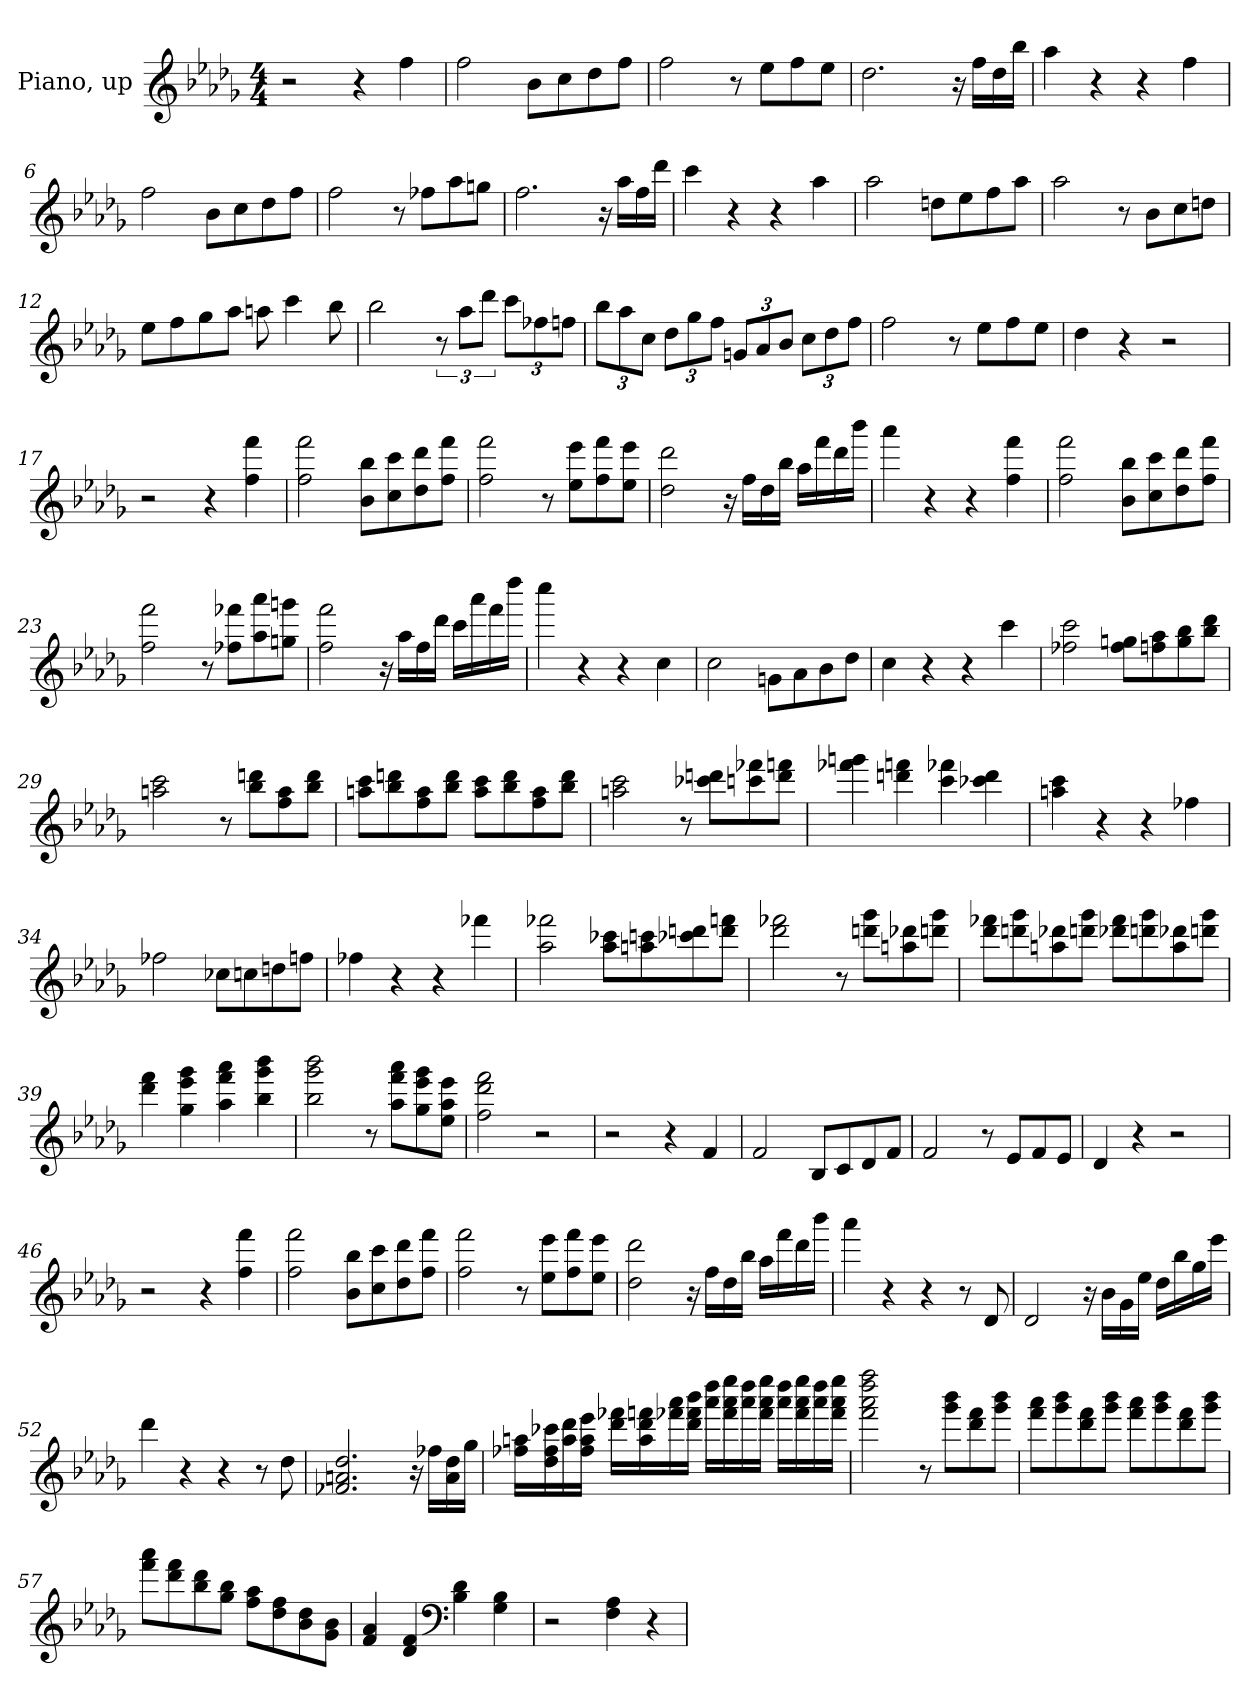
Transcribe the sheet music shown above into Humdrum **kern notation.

**kern
*part1
*staff1
*I"Piano, up
*I'Pno.
*clefG2
*k[b-e-a-d-g-]
*M4/4
*MM60
=1
2r
4r
4ff\
=2
2ff\
8b-\L
8cc\
8dd-\
8ff\J
=3
2ff\
8r
8ee-\L
8ff\
8ee-\J
=4
2.dd-\
16r
16ff\LL
16dd-\
16bb-\JJ
=5
4aa-\
4r
4r
4ff\
=6
2ff\
8b-\L
8cc\
8dd-\
8ff\J
=7
2ff\
8r
8ff-X\L
8aa-\
8ggn\J
!!LO:LB:g=z
=8
2.ff\
16r
16aa-\LL
16ff\
16ddd-\JJ
=9
4ccc\
4r
4r
4aa-\
=10
2aa-\
8ddn\L
8ee-\
8ff\
8aa-\J
=11
2aa-\
8r
8b-\L
8cc\
8ddn\J
=12
8ee-\L
8ff\
8gg-\
8aa-\J
8aan\
4ccc\
8bb-\
=13
2bb-\
12r
12aa-\L
12ddd-\J
*Xbrackettup
12ccc\L
12ff-X\
12ffn\J
!!LO:LB:g=z
=14
12bb-\L
12aa-\
12cc\J
12dd-\L
12gg-\
12ff\J
12gn/L
12a-/
12b-/J
12cc\L
12dd-\
12ff\J
=15
2ff\
8r
8ee-\L
8ff\
8ee-\J
=16
4dd-\
4r
2r
=17
2r
4r
4ff\ 4fff\
=18
2ff\ 2fff\
8b-\ 8bb-\L
8cc\ 8ccc\
8dd-\ 8ddd-\
8ff\ 8fff\J
=19
2ff\ 2fff\
8r
8ee-\ 8eee-\L
8ff\ 8fff\
8ee-\ 8eee-\J
!!LO:LB:g=z
=20
2dd-\ 2ddd-\
16r
16ff\LL
16dd-\
16bb-\JJ
16aa-\LL
16fff\
16ddd-\
16bbb-\JJ
=21
4aaa-\
4r
4r
4ff\ 4fff\
=22
2ff\ 2fff\
8b-\ 8bb-\L
8cc\ 8ccc\
8dd-\ 8ddd-\
8ff\ 8fff\J
=23
2ff\ 2fff\
8r
8ff-X\ 8fff-X\L
8aa-\ 8aaa-\
8ggn\ 8gggn\J
=24
2ff\ 2fff\
16r
16aa-\LL
16ff\
16ddd-\JJ
16ccc\LL
16aaa-\
16fff\
16dddd-\JJ
!!LO:LB:g=z
=25
4cccc\
4r
4r
4cc\
=26
2cc\
8gn\L
8a-\
8b-\
8dd-\J
=27
4cc\
4r
4r
4ccc\
=28
2ff-X\ 2ccc\
8ff-\ 8ggn\L
8ffn\ 8aa-\
8gg\ 8bb-\
8bb-\ 8ddd-\J
=29
2aan\ 2ccc\
8r
8bb-\ 8dddn\L
8ff\ 8aa\
8bb-\ 8ddd\J
=30
8aan\ 8ccc\L
8bb-\ 8dddn\
8ff\ 8aa\
8bb-\ 8ddd\J
8aa\ 8ccc\L
8bb-\ 8ddd\
8ff\ 8aa\
8bb-\ 8ddd\J
!!LO:LB:g=z
=31
2aan\ 2ccc\
8r
8ccc-X\ 8dddn\L
8cccn\ 8fff-X\
8ddd\ 8fffn\J
=32
4fff-X\ 4gggn\
4dddn\ 4fffn\
4ccc\ 4fff-X\
4ccc-X\ 4ddd\
=33
4aan\ 4ccc\
4r
4r
4ff-X\
=34
2ff-X\
8cc-X\L
8ccn\
8ddn\
8ffn\J
=35
4ff-X\
4r
4r
4fff-X\
!!LO:LB:g=z
=36
2aa-\ 2fff-X\
8aa-\ 8ccc-X\L
8aan\ 8cccn\
8ccc-X\ 8dddn\
8ddd\ 8fffn\J
=37
2ddd-\ 2fff-X\
8r
8dddn\ 8ggg-\L
8aan\ 8ddd-X\
8dddn\ 8ggg-\J
=38
8ddd-\ 8fff-X\L
8dddn\ 8ggg-\
8aan\ 8ddd-X\
8dddn\ 8ggg-\J
8ddd-X\ 8fff-\L
8dddn\ 8ggg-\
8aa\ 8ddd-X\
8dddn\ 8ggg-\J
=39
4ddd-\ 4fff\
4gg-\ 4eee-\ 4ggg-\
4aa-\ 4fff\ 4aaa-\
4bb-\ 4ggg-\ 4bbb-\
!!LO:LB:g=z
=40
2bb-\ 2ggg-\ 2bbb-\
8r
8aa-\ 8fff\ 8aaa-\L
8gg-\ 8eee-\ 8ggg-\
8ee-\ 8aa-\ 8eee-\J
=41
2ff\ 2ddd-\ 2fff\
2r
=42
2r
4r
4f/
=43
2f/
8B-/L
8c/
8d-/
8f/J
=44
2f/
8r
8e-/L
8f/
8e-/J
=45
4d-/
4r
2r
=46
2r
4r
4ff\ 4fff\
=47
2ff\ 2fff\
8b-\ 8bb-\L
8cc\ 8ccc\
8dd-\ 8ddd-\
8ff\ 8fff\J
!!LO:LB:g=z
=48
2ff\ 2fff\
8r
8ee-\ 8eee-\L
8ff\ 8fff\
8ee-\ 8eee-\J
=49
2dd-\ 2ddd-\
16r
16ff\LL
16dd-\
16bb-\JJ
16aa-\LL
16fff\
16ddd-\
16bbb-\JJ
=50
4aaa-\
4r
4r
8r
8d-/
=51
2d-/
16r
16b-\LL
16g-\
16ee-\JJ
16dd-\LL
16bb-\
16gg-\
16eee-\JJ
=52
4ddd-\
4r
4r
8r
8dd-\
!!LO:LB:g=z
=53
2.f-X/ 2.an/ 2.dd-/
16r
16ff-X\LL
16a\ 16dd-\
16gg-\JJ
=54
16ff-X\ 16aan\LL
16dd-\ 16ff-\ 16ccc-X\
16aa\ 16ddd-\
16ff-\ 16aa\ 16eee-\JJ
16ddd-\ 16fff-X\LL
16aa\ 16ddd-\ 16fffn\
16fff-X\ 16aaa-\
16ddd-\ 16fff-\ 16bbb-\JJ
16aaa-\ 16dddd-\LL
16fff-\ 16aaa-\ 16eeee-\
16aaa-\ 16dddd-\
16fff-\ 16aaa-\ 16eeee-\JJ
16aaa-\ 16dddd-\LL
16fff-\ 16aaa-\ 16eeee-\
16aaa-\ 16dddd-\
16fff-\ 16aaa-\ 16eeee-\JJ
=55
2fff\ 2aaa-\ 2dddd-\ 2ffff\
8r
8ggg-\ 8bbb-\L
8ddd-\ 8fff\
8ggg-\ 8bbb-\J
!!LO:LB:g=z
=56
8fff\ 8aaa-\L
8ggg-\ 8bbb-\
8ddd-\ 8fff\
8ggg-\ 8bbb-\J
8fff\ 8aaa-\L
8ggg-\ 8bbb-\
8ddd-\ 8fff\
8ggg-\ 8bbb-\J
=57
8fff\ 8aaa-\L
8ddd-\ 8fff\
8bb-\ 8ddd-\
8gg-\ 8bb-\J
8ff\ 8aa-\L
8dd-\ 8ff\
8b-\ 8dd-\
8g-\ 8b-\J
=58
4f/ 4a-/
4d-/ 4f/
*clefF4
4B-\ 4d-\
4G-\ 4B-\
=59
2r
4F\ 4A-\
4r
=
*-
